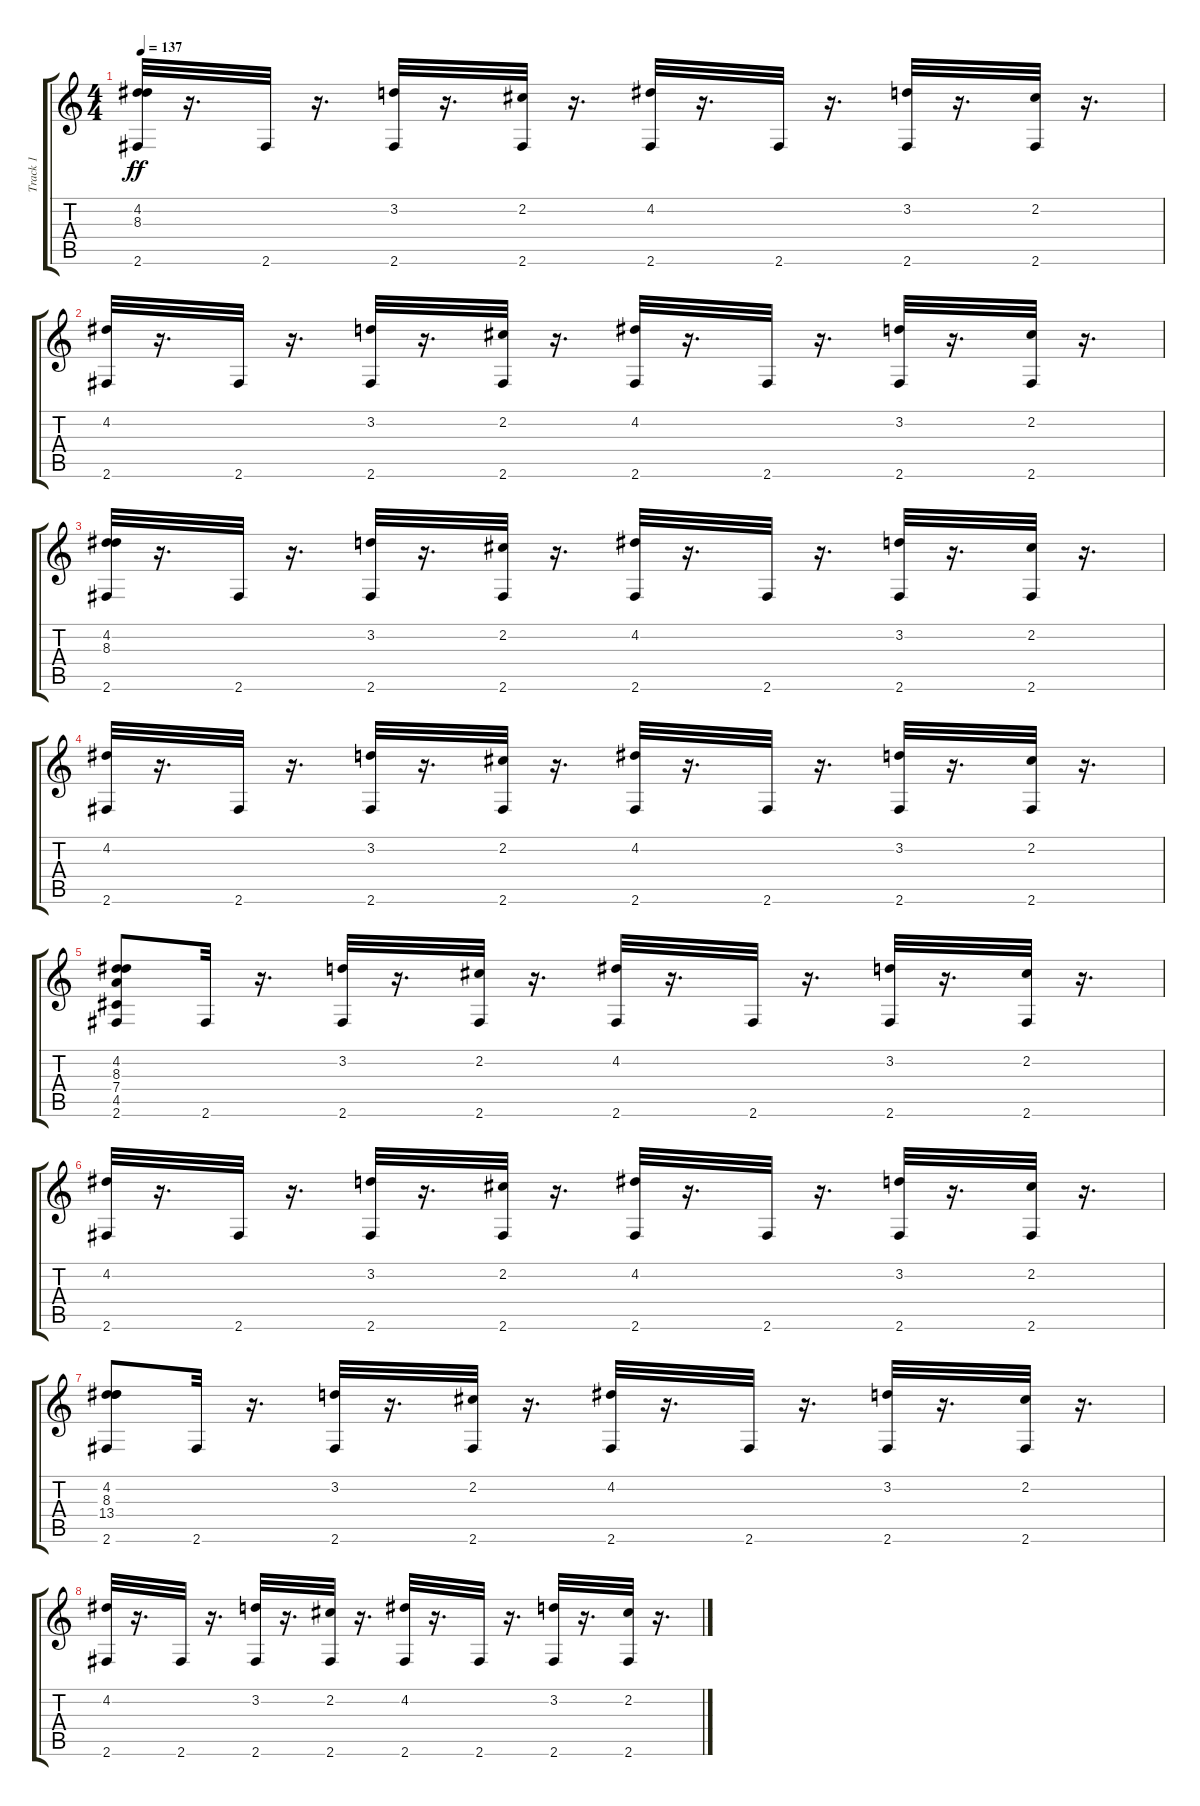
\track ("Track 1" "Track 1") {instrument acousticguitarsteel}
\staff {score tabs}
\tuning (E4 B3 G3 D3 A2 E2) {hide}
\ts (4 4)
\tempo 137
\clef g2
\ks c
(4.2 8.3 2.6).32{dy ff} r.16{d} 2.6.32 r.16{d} (3.2 2.6).32 r.16{d} (2.2 2.6).32 r.16{d} (4.2 2.6).32 r.16{d} 2.6.32 r.16{d} (3.2 2.6).32 r.16{d} (2.2 2.6).32 r.16{d} |
(4.2 2.6).32 r.16{d} 2.6.32 r.16{d} (3.2 2.6).32 r.16{d} (2.2 2.6).32 r.16{d} (4.2 2.6).32 r.16{d} 2.6.32 r.16{d} (3.2 2.6).32 r.16{d} (2.2 2.6).32 r.16{d} |
(4.2 8.3 2.6).32 r.16{d} 2.6.32 r.16{d} (3.2 2.6).32 r.16{d} (2.2 2.6).32 r.16{d} (4.2 2.6).32 r.16{d} 2.6.32 r.16{d} (3.2 2.6).32 r.16{d} (2.2 2.6).32 r.16{d} |
(4.2 2.6).32 r.16{d} 2.6.32 r.16{d} (3.2 2.6).32 r.16{d} (2.2 2.6).32 r.16{d} (4.2 2.6).32 r.16{d} 2.6.32 r.16{d} (3.2 2.6).32 r.16{d} (2.2 2.6).32 r.16{d} |
(4.2 8.3 7.4 4.5 2.6).8 2.6.32 r.16{d} (3.2 2.6).32 r.16{d} (2.2 2.6).32 r.16{d} (4.2 2.6).32 r.16{d} 2.6.32 r.16{d} (3.2 2.6).32 r.16{d} (2.2 2.6).32 r.16{d} |
(4.2 2.6).32 r.16{d} 2.6.32 r.16{d} (3.2 2.6).32 r.16{d} (2.2 2.6).32 r.16{d} (4.2 2.6).32 r.16{d} 2.6.32 r.16{d} (3.2 2.6).32 r.16{d} (2.2 2.6).32 r.16{d} |
(4.2 8.3 13.4 2.6).8 2.6.32 r.16{d} (3.2 2.6).32 r.16{d} (2.2 2.6).32 r.16{d} (4.2 2.6).32 r.16{d} 2.6.32 r.16{d} (3.2 2.6).32 r.16{d} (2.2 2.6).32 r.16{d} |
(4.2 2.6).32 r.16{d} 2.6.32 r.16{d} (3.2 2.6).32 r.16{d} (2.2 2.6).32 r.16{d} (4.2 2.6).32 r.16{d} 2.6.32 r.16{d} (3.2 2.6).32 r.16{d} (2.2 2.6).32 r.16{d}
